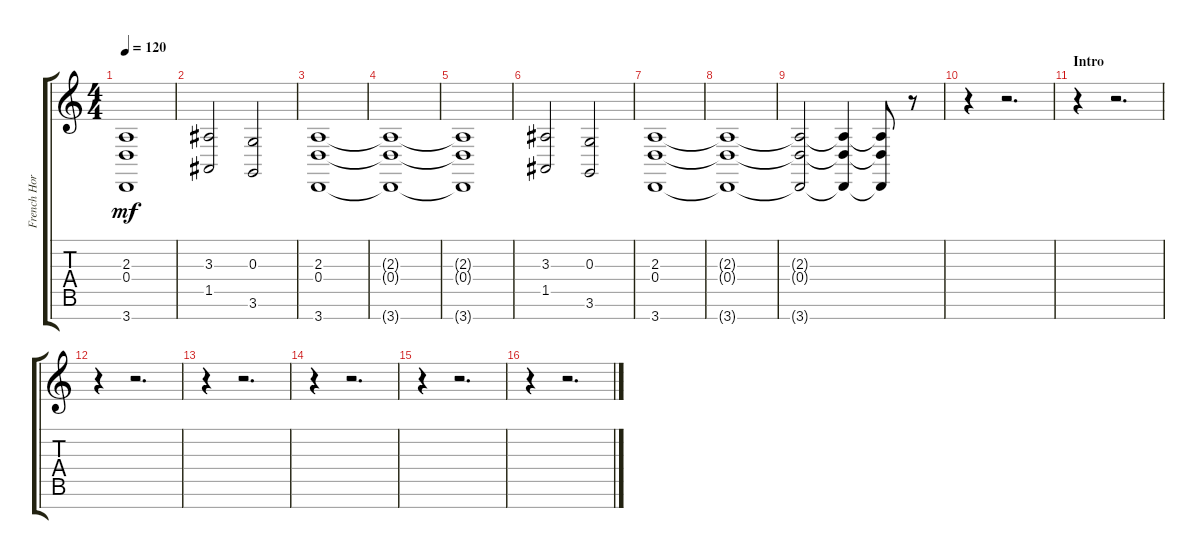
\track ("French Horn" "French Hor") {instrument frenchhorn}
\staff {score tabs}
\tuning (E4 B3 G3 D3 A2 E2 B1) {hide}
\ts (4 4)
\tempo 120
\clef g2
\ks c
(2.3{t} 0.4{t} 3.7{t}).1{dy mf} |
(3.3 1.5).2 (0.3 3.6).2 |
(2.3 0.4 3.7).1 |
(2.3{t} 0.4{t} 3.7{t}).1 |
(2.3{t} 0.4{t} 3.7{t}).1 |
(3.3 1.5).2 (0.3 3.6).2 |
(2.3 0.4 3.7).1 |
(2.3{t} 0.4{t} 3.7{t}).1 |
(2.3{t} 0.4{t} 3.7{t}).2 (2.3{t} 0.4{t} 3.7{t}).4 (2.3{t} 0.4{t} 3.7{t}).8 r.8 |
r.4 r.2{d} |
\section ("" "Intro")
r.4 r.2{d} |
r.4 r.2{d} |
r.4 r.2{d} |
r.4 r.2{d} |
r.4 r.2{d} |
r.4 r.2{d}
